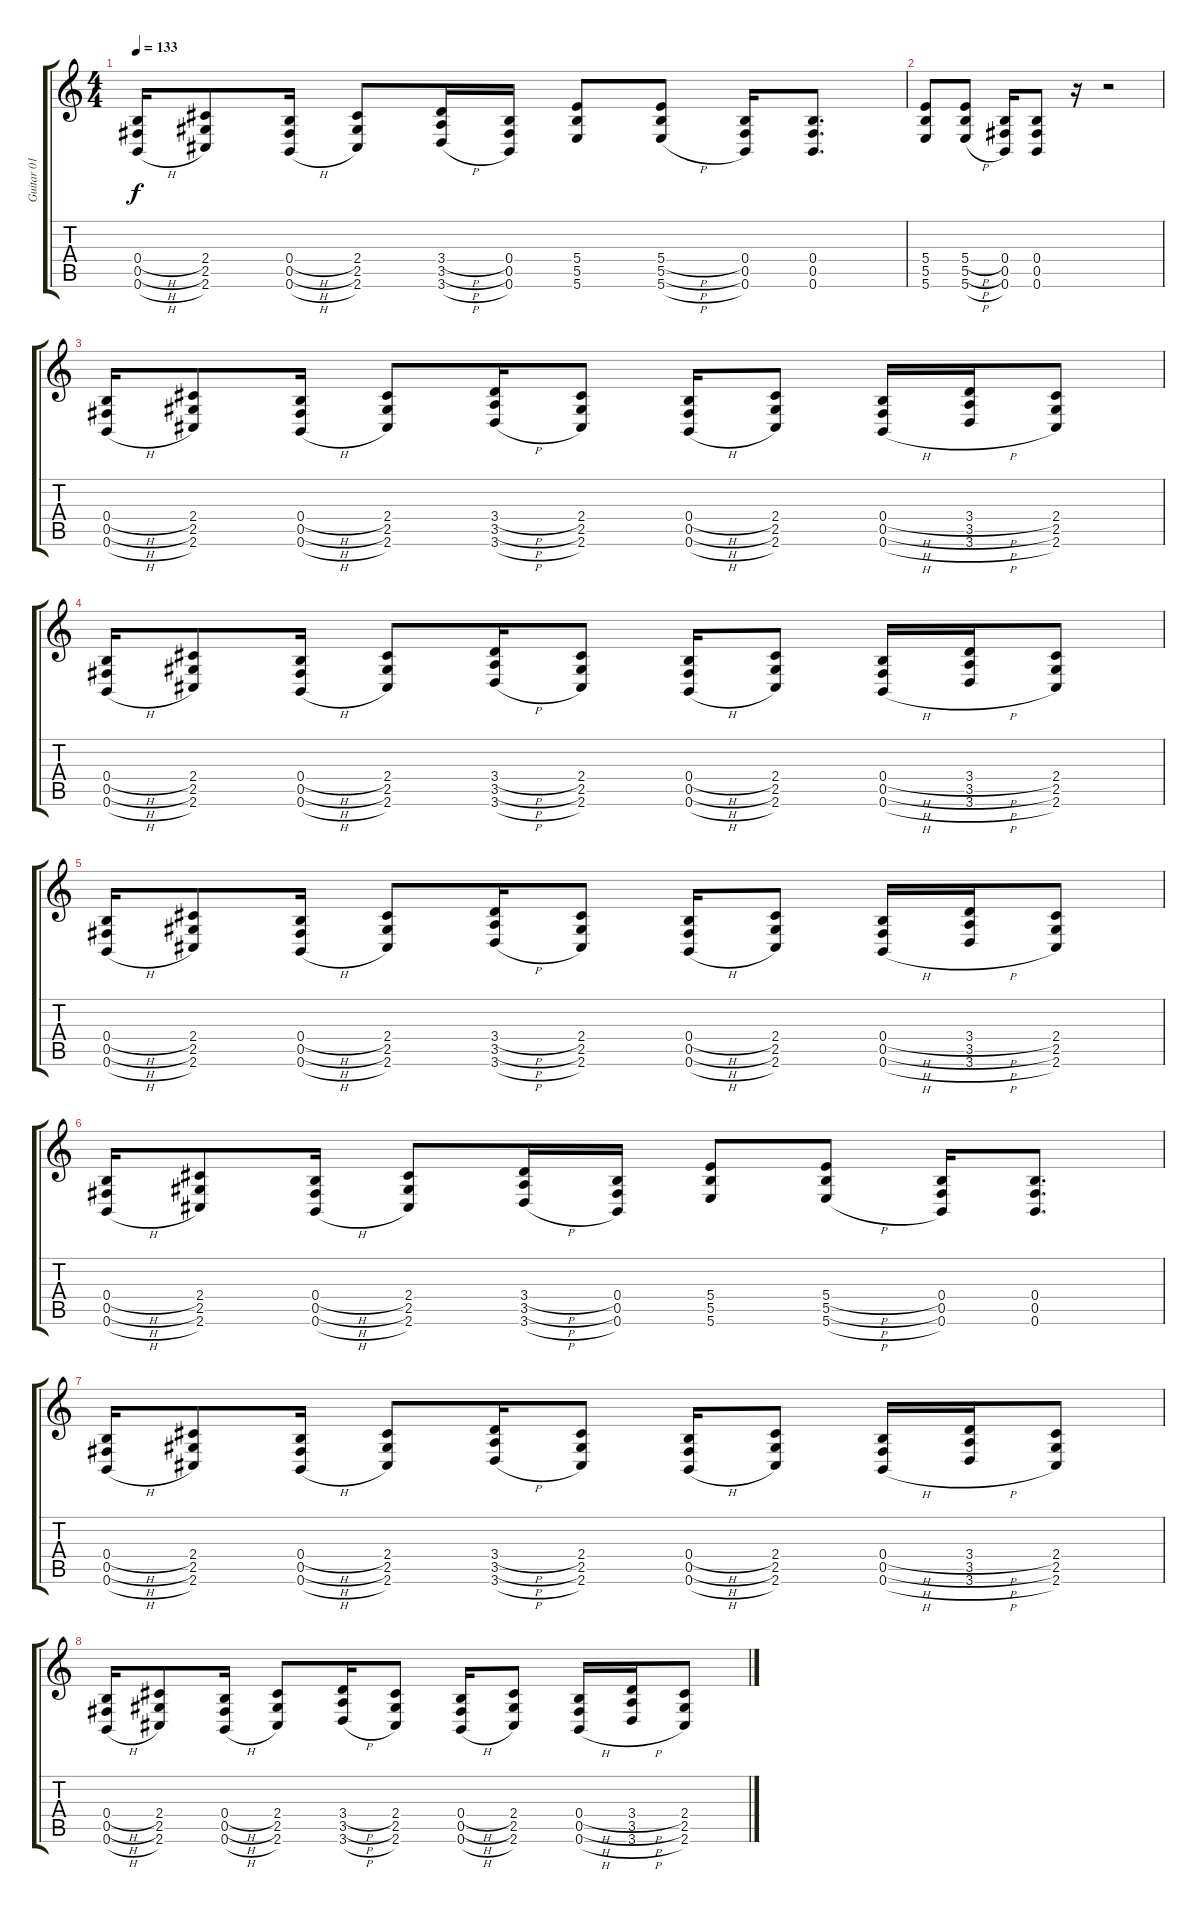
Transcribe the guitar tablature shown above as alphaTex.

\track ("Guitar 01" "Guitar 01") {instrument overdrivenguitar}
\staff {score tabs}
\tuning (Db4 Ab3 E3 B2 Gb2 B1) {hide}
\ts (4 4)
\tempo 133
\clef g2
\ks c
(0.4{h} 0.5{h} 0.6{h}).16{dy f} (2.4 2.5 2.6).8 (0.4{h} 0.5{h} 0.6{h}).16 (2.4 2.5 2.6).8 (3.4{h} 3.5{h} 3.6{h}).16 (0.4 0.5 0.6).16 (5.4 5.5 5.6).8 (5.4{h} 5.5{h} 5.6{h}).8 (0.4 0.5 0.6).16 (0.4 0.5 0.6).8{d} |
(5.4 5.5 5.6).8 (5.4{h} 5.5{h} 5.6{h}).8 (0.4 0.5 0.6).16 (0.4 0.5 0.6).8 r.16 r.2 |
(0.4{h} 0.5{h} 0.6{h}).16 (2.4 2.5 2.6).8 (0.4{h} 0.5{h} 0.6{h}).16 (2.4 2.5 2.6).8 (3.4{h} 3.5{h} 3.6{h}).16 (2.4 2.5 2.6).8 (0.4{h} 0.5{h} 0.6{h}).16 (2.4 2.5 2.6).8 (0.4{h} 0.5{h} 0.6{h}).16 (3.4{h} 3.5{h} 3.6{h}).16 (2.4 2.5 2.6).8 |
(0.4{h} 0.5{h} 0.6{h}).16 (2.4 2.5 2.6).8 (0.4{h} 0.5{h} 0.6{h}).16 (2.4 2.5 2.6).8 (3.4{h} 3.5{h} 3.6{h}).16 (2.4 2.5 2.6).8 (0.4{h} 0.5{h} 0.6{h}).16 (2.4 2.5 2.6).8 (0.4{h} 0.5{h} 0.6{h}).16 (3.4{h} 3.5{h} 3.6{h}).16 (2.4 2.5 2.6).8 |
(0.4{h} 0.5{h} 0.6{h}).16 (2.4 2.5 2.6).8 (0.4{h} 0.5{h} 0.6{h}).16 (2.4 2.5 2.6).8 (3.4{h} 3.5{h} 3.6{h}).16 (2.4 2.5 2.6).8 (0.4{h} 0.5{h} 0.6{h}).16 (2.4 2.5 2.6).8 (0.4{h} 0.5{h} 0.6{h}).16 (3.4{h} 3.5{h} 3.6{h}).16 (2.4 2.5 2.6).8 |
(0.4{h} 0.5{h} 0.6{h}).16 (2.4 2.5 2.6).8 (0.4{h} 0.5{h} 0.6{h}).16 (2.4 2.5 2.6).8 (3.4{h} 3.5{h} 3.6{h}).16 (0.4 0.5 0.6).16 (5.4 5.5 5.6).8 (5.4{h} 5.5{h} 5.6{h}).8 (0.4 0.5 0.6).16 (0.4 0.5 0.6).8{d} |
(0.4{h} 0.5{h} 0.6{h}).16 (2.4 2.5 2.6).8 (0.4{h} 0.5{h} 0.6{h}).16 (2.4 2.5 2.6).8 (3.4{h} 3.5{h} 3.6{h}).16 (2.4 2.5 2.6).8 (0.4{h} 0.5{h} 0.6{h}).16 (2.4 2.5 2.6).8 (0.4{h} 0.5{h} 0.6{h}).16 (3.4{h} 3.5{h} 3.6{h}).16 (2.4 2.5 2.6).8 |
(0.4{h} 0.5{h} 0.6{h}).16 (2.4 2.5 2.6).8 (0.4{h} 0.5{h} 0.6{h}).16 (2.4 2.5 2.6).8 (3.4{h} 3.5{h} 3.6{h}).16 (2.4 2.5 2.6).8 (0.4{h} 0.5{h} 0.6{h}).16 (2.4 2.5 2.6).8 (0.4{h} 0.5{h} 0.6{h}).16 (3.4{h} 3.5{h} 3.6{h}).16 (2.4 2.5 2.6).8
